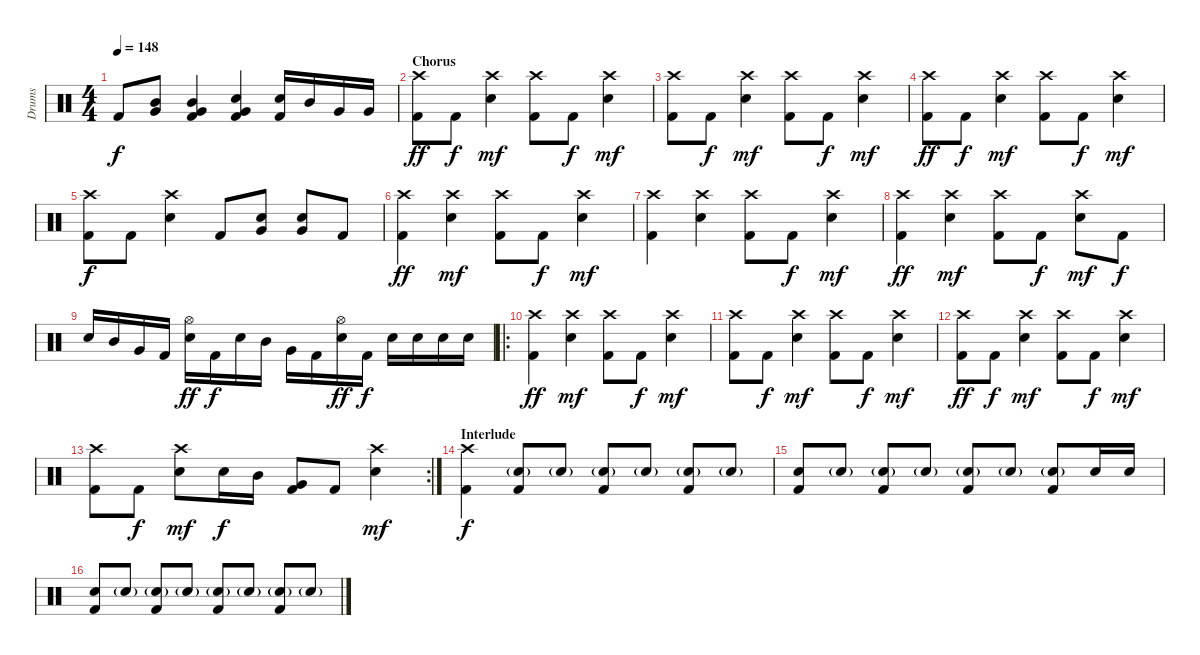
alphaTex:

\track ("Drums" "Drums") {instrument percussion}
\staff {score}
\articulation defaults
\ts (4 4)
\tempo 148
\clef neutral
\ks c "Kick (hit) 2".8{dy f}
("Mid Tom (hit)" "Very Low Tom (hit)").8 ("Mid Tom (hit)" "Very Low Tom (hit)" "Kick (hit) 2").4 ("Very Low Tom (hit)" "Snare (hit) 2" "Kick (hit) 2").4 ("Snare (hit) 2" "Kick (hit) 2").16 "Mid Tom (hit)".16 "Very Low Tom (hit)".16 "Very Low Tom (hit)".16 |
\section ("" "Chorus")
("Crash high (hit)" "Kick (hit) 2").8{dy ff} "Kick (hit) 2".8{dy f} ("Crash high (hit)" "Snare (hit) 2").4{dy mf} ("Crash high (hit)" "Kick (hit) 2").8 "Kick (hit) 2".8{dy f} ("Crash high (hit)" "Snare (hit) 2").4{dy mf} |
("Crash high (hit)" "Kick (hit) 2").8 "Kick (hit) 2".8{dy f} ("Crash high (hit)" "Snare (hit) 2").4{dy mf} ("Crash high (hit)" "Kick (hit) 2").8 "Kick (hit) 2".8{dy f} ("Crash high (hit)" "Snare (hit) 2").4{dy mf} |
("Crash high (hit)" "Kick (hit) 2").8{dy ff} "Kick (hit) 2".8{dy f} ("Crash high (hit)" "Snare (hit) 2").4{dy mf} ("Crash high (hit)" "Kick (hit) 2").8 "Kick (hit) 2".8{dy f} ("Crash high (hit)" "Snare (hit) 2").4{dy mf} |
("Crash high (hit)" "Kick (hit) 2").8{dy f} "Kick (hit) 2".8 ("Crash high (hit)" "Snare (hit) 2").4 "Kick (hit) 2".8 ("Very Low Tom (hit)" "Snare (hit) 2").8 ("Very Low Tom (hit)" "Snare (hit) 2").8 "Kick (hit) 2".8 |
("Crash high (hit)" "Kick (hit) 2").4{dy ff} ("Crash high (hit)" "Snare (hit) 2").4{dy mf} ("Crash high (hit)" "Kick (hit) 2").8 "Kick (hit) 2".8{dy f} ("Crash high (hit)" "Snare (hit) 2").4{dy mf} |
("Crash high (hit)" "Kick (hit) 2").4 ("Crash high (hit)" "Snare (hit) 2").4 ("Crash high (hit)" "Kick (hit) 2").8 "Kick (hit) 2".8{dy f} ("Crash high (hit)" "Snare (hit) 2").4{dy mf} |
("Crash high (hit)" "Kick (hit) 2").4{dy ff} ("Crash high (hit)" "Snare (hit) 2").4{dy mf} ("Crash high (hit)" "Kick (hit) 2").8 "Kick (hit) 2".8{dy f} ("Crash high (hit)" "Snare (hit) 2").8{dy mf} "Kick (hit) 2".8{dy f} |
"Snare (hit) 2".16 "Mid Tom (hit)".16 "Very Low Tom (hit)".16 "Kick (hit) 2".16 ("Hi-Hat (open)" "Snare (hit) 2").16{dy ff} "Kick (hit) 2".16{dy f} "Snare (hit) 2".16 "Mid Tom (hit)".16 "Very Low Tom (hit)".16 "Kick (hit) 2".16 ("Hi-Hat (open)" "Snare (hit) 2").16{dy ff} "Kick (hit) 2".16{dy f} "Snare (hit) 2".16 "Snare (hit) 2".16 "Snare (hit) 2".16 "Snare (hit) 2".16 |
\ro
("Crash high (hit)" "Kick (hit) 2").4{dy ff} ("Crash high (hit)" "Snare (hit) 2").4{dy mf} ("Crash high (hit)" "Kick (hit) 2").8 "Kick (hit) 2".8{dy f} ("Crash high (hit)" "Snare (hit) 2").4{dy mf} |
("Crash high (hit)" "Kick (hit) 2").8 "Kick (hit) 2".8{dy f} ("Crash high (hit)" "Snare (hit) 2").4{dy mf} ("Crash high (hit)" "Kick (hit) 2").8 "Kick (hit) 2".8{dy f} ("Crash high (hit)" "Snare (hit) 2").4{dy mf} |
("Crash high (hit)" "Kick (hit) 2").8{dy ff} "Kick (hit) 2".8{dy f} ("Crash high (hit)" "Snare (hit) 2").4{dy mf} ("Crash high (hit)" "Kick (hit) 2").8 "Kick (hit) 2".8{dy f} ("Crash high (hit)" "Snare (hit) 2").4{dy mf} |
\rc 2
("Crash high (hit)" "Kick (hit) 2").8 "Kick (hit) 2".8{dy f} ("Crash high (hit)" "Snare (hit) 2").8{dy mf} "Snare (hit) 2".16{dy f} "Mid Tom (hit)".16 ("Very Low Tom (hit)" "Kick (hit) 2").8 "Kick (hit) 2".8 ("Crash high (hit)" "Snare (hit) 2").4{dy mf} |
\section ("" "Interlude")
("Crash high (hit)" "Kick (hit) 2").4{dy f} ("Snare (hit) 2"{g} "Kick (hit) 2").8 "Snare (hit) 2"{g}.8 ("Snare (hit) 2"{g} "Kick (hit) 2").8 "Snare (hit) 2"{g}.8 ("Snare (hit) 2"{g} "Kick (hit) 2").8 "Snare (hit) 2"{g}.8 |
("Snare (hit) 2" "Kick (hit) 2").8 "Snare (hit) 2"{g}.8 ("Snare (hit) 2"{g} "Kick (hit) 2").8 "Snare (hit) 2"{g}.8 ("Snare (hit) 2"{g} "Kick (hit) 2").8 "Snare (hit) 2"{g}.8 ("Snare (hit) 2"{g} "Kick (hit) 2").8 "Snare (hit) 2".16 "Snare (hit) 2".16 |
("Snare (hit) 2" "Kick (hit) 2").8 "Snare (hit) 2"{g}.8 ("Snare (hit) 2"{g} "Kick (hit) 2").8 "Snare (hit) 2"{g}.8 ("Snare (hit) 2"{g} "Kick (hit) 2").8 "Snare (hit) 2"{g}.8 ("Snare (hit) 2"{g} "Kick (hit) 2").8 "Snare (hit) 2"{g}.8
